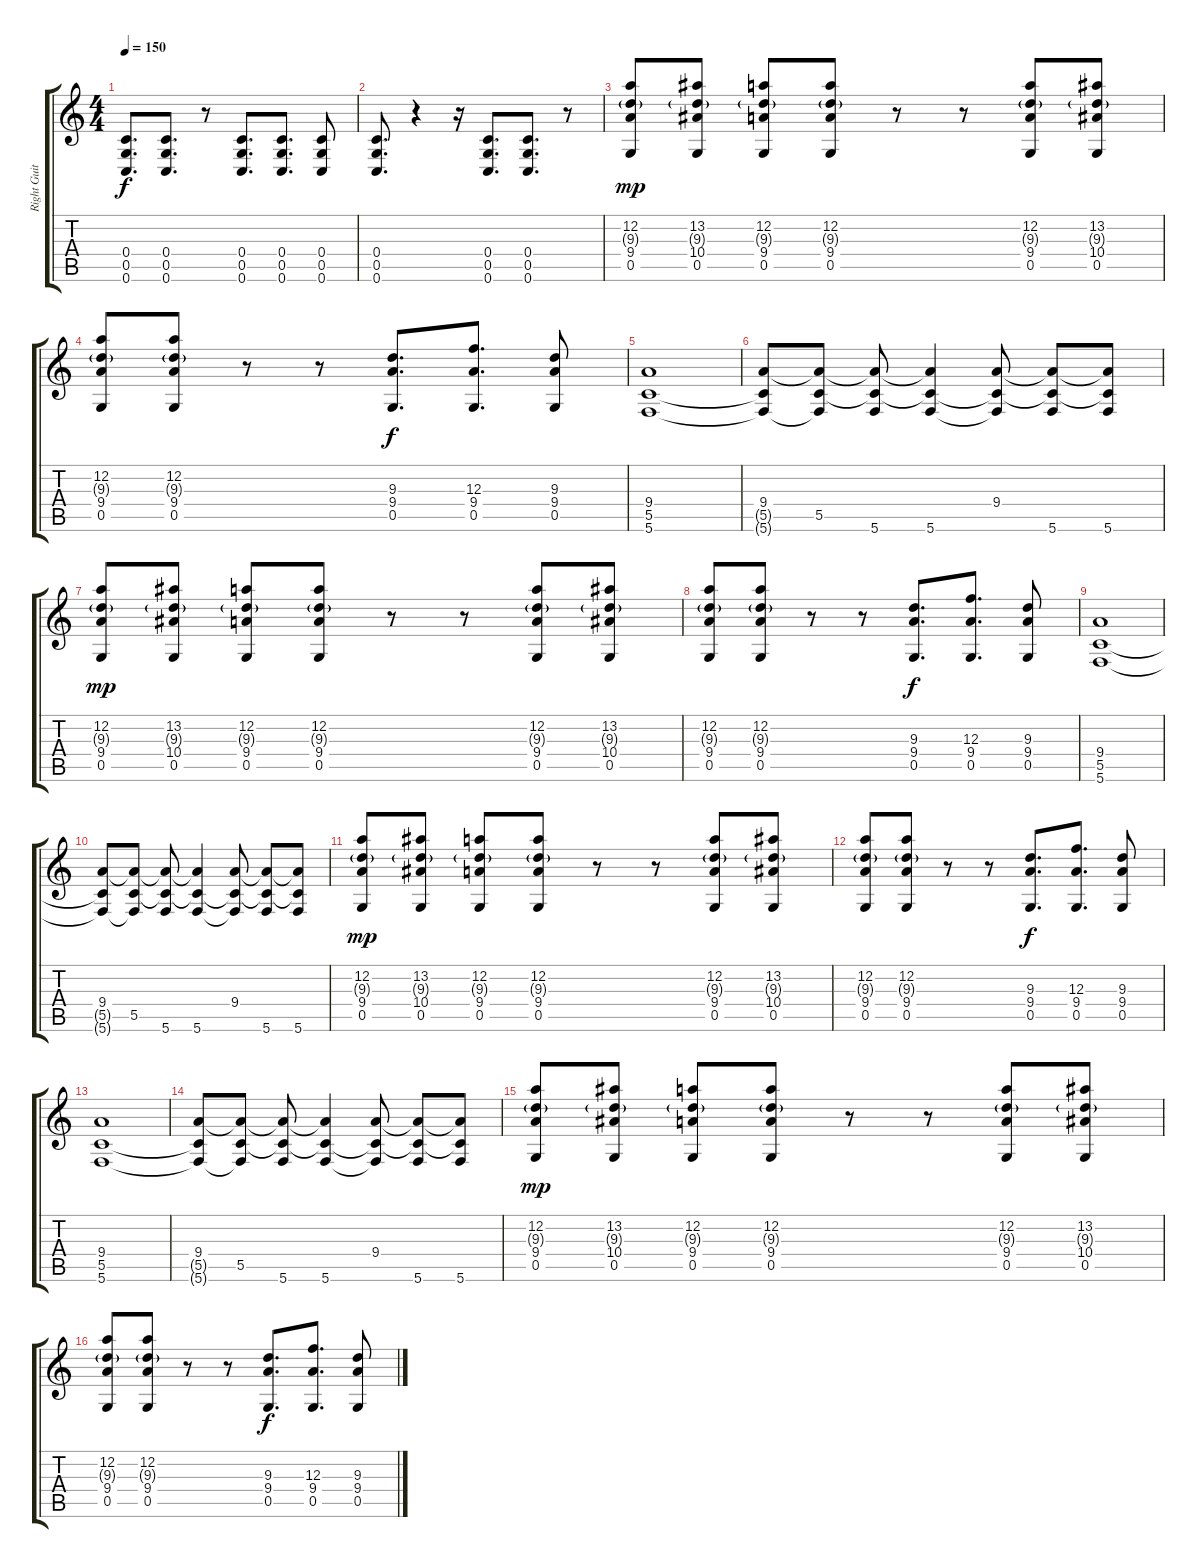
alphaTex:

\track ("Right Guitar" "Right Guit") {instrument distortionguitar}
\staff {score tabs}
\tuning (D4 A3 F3 C3 G2 C2) {hide}
\ts (4 4)
\tempo 150
\clef g2
\ks c
(0.4 0.5 0.6).8{d dy f} (0.4 0.5 0.6).8{d} r.8 (0.4 0.5 0.6).8{d} (0.4 0.5 0.6).8{d} (0.4 0.5 0.6).8 |
(0.4 0.5 0.6).8{d} r.4 r.16 (0.4 0.5 0.6).8{d} (0.4 0.5 0.6).8{d} r.8 |
(12.2 9.3{g} 9.4 0.5).8{dy mp} (13.2 9.3{g} 10.4 0.5).8 (12.2 9.3{g} 9.4 0.5).8 (12.2 9.3{g} 9.4 0.5).8 r.8 r.8 (12.2 9.3{g} 9.4 0.5).8 (13.2 9.3{g} 10.4 0.5).8 |
(12.2 9.3{g} 9.4 0.5).8 (12.2 9.3{g} 9.4 0.5).8 r.8 r.8 (9.3 9.4 0.5).8{d dy f} (12.3 9.4 0.5).8{d} (9.3 9.4 0.5).8 |
(9.4 5.5 5.6).1 |
(9.4 5.5{t} 5.6{t}).8 (9.4{t} 5.5 5.6{t}).8 (9.4{t} 5.5{t} 5.6).8 (9.4{t} 5.5{t} 5.6).4 (9.4 5.5{t} 5.6{t}).8 (9.4{t} 5.5{t} 5.6).8 (9.4{t} 5.5{t} 5.6).8 |
(12.2 9.3{g} 9.4 0.5).8{dy mp} (13.2 9.3{g} 10.4 0.5).8 (12.2 9.3{g} 9.4 0.5).8 (12.2 9.3{g} 9.4 0.5).8 r.8 r.8 (12.2 9.3{g} 9.4 0.5).8 (13.2 9.3{g} 10.4 0.5).8 |
(12.2 9.3{g} 9.4 0.5).8 (12.2 9.3{g} 9.4 0.5).8 r.8 r.8 (9.3 9.4 0.5).8{d dy f} (12.3 9.4 0.5).8{d} (9.3 9.4 0.5).8 |
(9.4 5.5 5.6).1 |
(9.4 5.5{t} 5.6{t}).8 (9.4{t} 5.5 5.6{t}).8 (9.4{t} 5.5{t} 5.6).8 (9.4{t} 5.5{t} 5.6).4 (9.4 5.5{t} 5.6{t}).8 (9.4{t} 5.5{t} 5.6).8 (9.4{t} 5.5{t} 5.6).8 |
(12.2 9.3{g} 9.4 0.5).8{dy mp} (13.2 9.3{g} 10.4 0.5).8 (12.2 9.3{g} 9.4 0.5).8 (12.2 9.3{g} 9.4 0.5).8 r.8 r.8 (12.2 9.3{g} 9.4 0.5).8 (13.2 9.3{g} 10.4 0.5).8 |
(12.2 9.3{g} 9.4 0.5).8 (12.2 9.3{g} 9.4 0.5).8 r.8 r.8 (9.3 9.4 0.5).8{d dy f} (12.3 9.4 0.5).8{d} (9.3 9.4 0.5).8 |
(9.4 5.5 5.6).1 |
(9.4 5.5{t} 5.6{t}).8 (9.4{t} 5.5 5.6{t}).8 (9.4{t} 5.5{t} 5.6).8 (9.4{t} 5.5{t} 5.6).4 (9.4 5.5{t} 5.6{t}).8 (9.4{t} 5.5{t} 5.6).8 (9.4{t} 5.5{t} 5.6).8 |
(12.2 9.3{g} 9.4 0.5).8{dy mp} (13.2 9.3{g} 10.4 0.5).8 (12.2 9.3{g} 9.4 0.5).8 (12.2 9.3{g} 9.4 0.5).8 r.8 r.8 (12.2 9.3{g} 9.4 0.5).8 (13.2 9.3{g} 10.4 0.5).8 |
(12.2 9.3{g} 9.4 0.5).8 (12.2 9.3{g} 9.4 0.5).8 r.8 r.8 (9.3 9.4 0.5).8{d dy f} (12.3 9.4 0.5).8{d} (9.3 9.4 0.5).8
